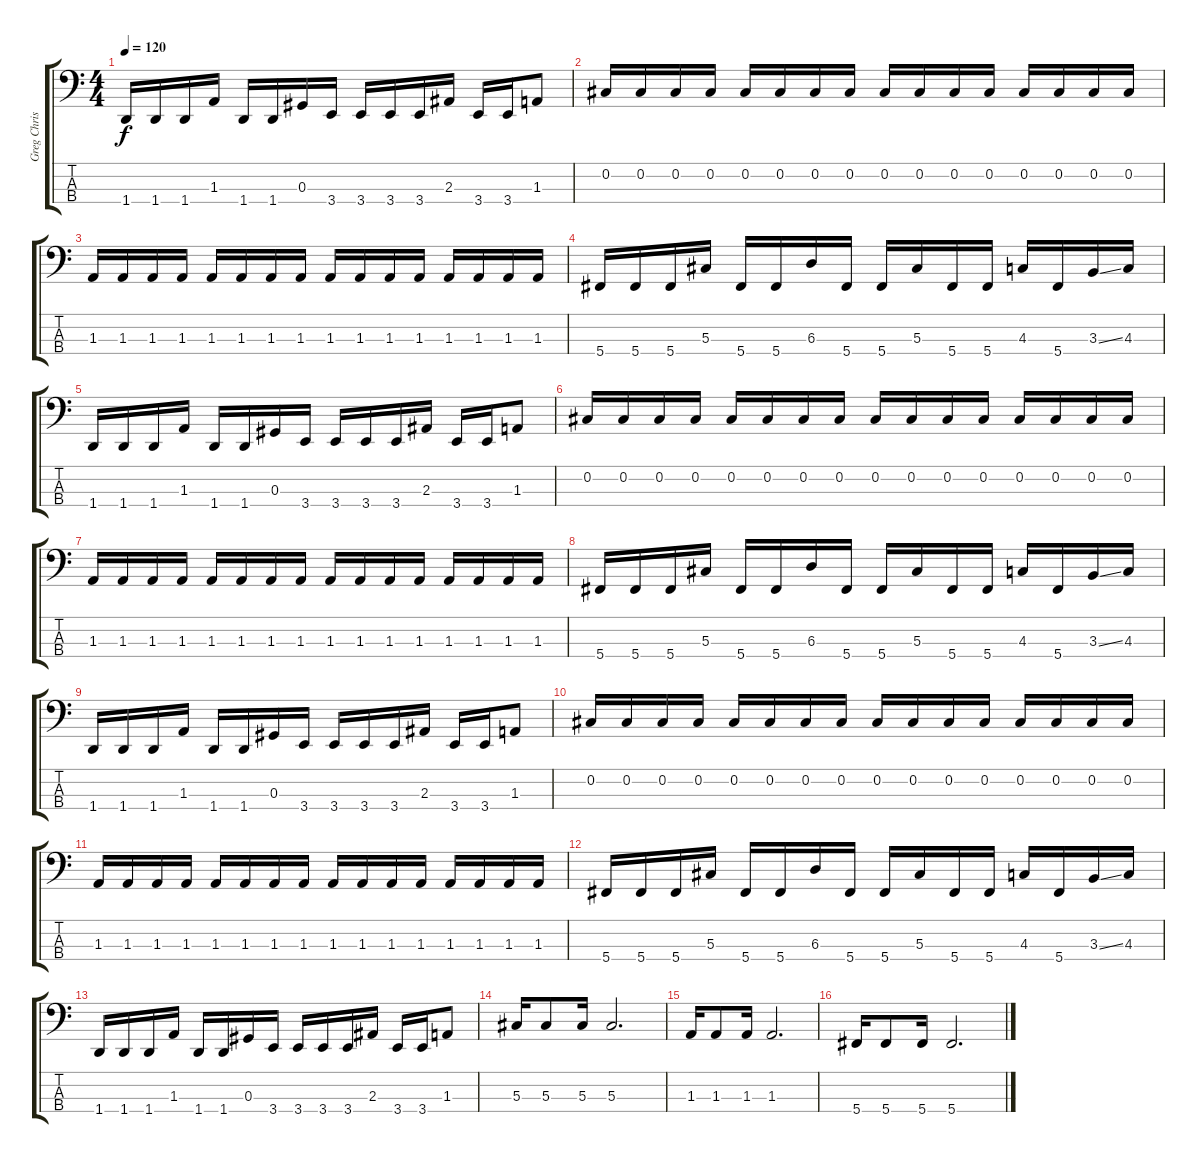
\track ("Greg Christian" "Greg Chris") {instrument electricbassfinger}
\staff {score tabs}
\tuning (Gb2 Db2 Ab1 Db1) {hide}
\ts (4 4)
\tempo 120
\clef f4
\ks c
1.4.16{dy f} 1.4.16 1.4.16 1.3.16 1.4.16 1.4.16 0.3.16 3.4.16 3.4.16 3.4.16 3.4.16 2.3.16 3.4.16 3.4.16 1.3.8 |
0.2.16 0.2.16 0.2.16 0.2.16 0.2.16 0.2.16 0.2.16 0.2.16 0.2.16 0.2.16 0.2.16 0.2.16 0.2.16 0.2.16 0.2.16 0.2.16 |
1.3.16 1.3.16 1.3.16 1.3.16 1.3.16 1.3.16 1.3.16 1.3.16 1.3.16 1.3.16 1.3.16 1.3.16 1.3.16 1.3.16 1.3.16 1.3.16 |
5.4.16 5.4.16 5.4.16 5.3.16 5.4.16 5.4.16 6.3.16 5.4.16 5.4.16 5.3.16 5.4.16 5.4.16 4.3.16 5.4.16 3.3{ss}.16 4.3.16 |
1.4.16 1.4.16 1.4.16 1.3.16 1.4.16 1.4.16 0.3.16 3.4.16 3.4.16 3.4.16 3.4.16 2.3.16 3.4.16 3.4.16 1.3.8 |
0.2.16 0.2.16 0.2.16 0.2.16 0.2.16 0.2.16 0.2.16 0.2.16 0.2.16 0.2.16 0.2.16 0.2.16 0.2.16 0.2.16 0.2.16 0.2.16 |
1.3.16 1.3.16 1.3.16 1.3.16 1.3.16 1.3.16 1.3.16 1.3.16 1.3.16 1.3.16 1.3.16 1.3.16 1.3.16 1.3.16 1.3.16 1.3.16 |
5.4.16 5.4.16 5.4.16 5.3.16 5.4.16 5.4.16 6.3.16 5.4.16 5.4.16 5.3.16 5.4.16 5.4.16 4.3.16 5.4.16 3.3{ss}.16 4.3.16 |
1.4.16 1.4.16 1.4.16 1.3.16 1.4.16 1.4.16 0.3.16 3.4.16 3.4.16 3.4.16 3.4.16 2.3.16 3.4.16 3.4.16 1.3.8 |
0.2.16 0.2.16 0.2.16 0.2.16 0.2.16 0.2.16 0.2.16 0.2.16 0.2.16 0.2.16 0.2.16 0.2.16 0.2.16 0.2.16 0.2.16 0.2.16 |
1.3.16 1.3.16 1.3.16 1.3.16 1.3.16 1.3.16 1.3.16 1.3.16 1.3.16 1.3.16 1.3.16 1.3.16 1.3.16 1.3.16 1.3.16 1.3.16 |
5.4.16 5.4.16 5.4.16 5.3.16 5.4.16 5.4.16 6.3.16 5.4.16 5.4.16 5.3.16 5.4.16 5.4.16 4.3.16 5.4.16 3.3{ss}.16 4.3.16 |
1.4.16 1.4.16 1.4.16 1.3.16 1.4.16 1.4.16 0.3.16 3.4.16 3.4.16 3.4.16 3.4.16 2.3.16 3.4.16 3.4.16 1.3.8 |
5.3.16 5.3.8 5.3.16 5.3.2{d} |
1.3.16 1.3.8 1.3.16 1.3.2{d} |
5.4.16 5.4.8 5.4.16 5.4.2{d}
